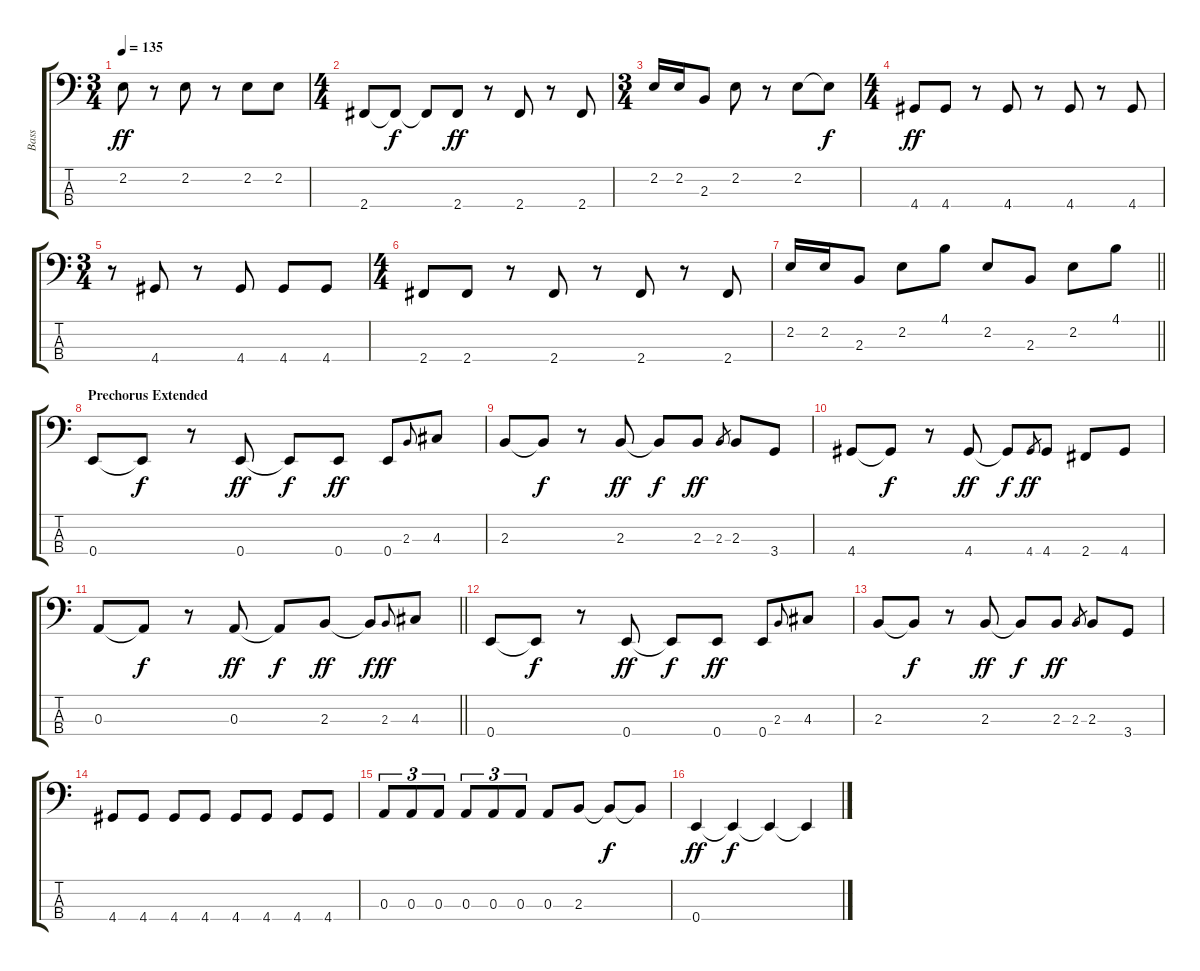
\track ("Bass" "Bass") {instrument electricbassfinger}
\staff {score tabs}
\tuning (G2 D2 A1 E1) {hide}
\ts (3 4)
\tempo 135
\clef f4
\ks c
2.2.8{dy ff} r.8 2.2.8 r.8 2.2.8 2.2.8 |
\ts (4 4)
2.4.8 2.4{t}.8{dy f} 2.4{t}.8 2.4.8{dy ff} r.8 2.4.8 r.8 2.4.8 |
\ts (3 4)
2.2.16 2.2.16 2.3.8 2.2.8 r.8 2.2.8 2.2{t}.8{dy f} |
\ts (4 4)
4.4.8{dy ff} 4.4.8 r.8 4.4.8 r.8 4.4.8 r.8 4.4.8 |
\ts (3 4)
r.8 4.4.8 r.8 4.4.8 4.4.8 4.4.8 |
\ts (4 4)
2.4.8 2.4.8 r.8 2.4.8 r.8 2.4.8 r.8 2.4.8 |
\barLineRight lightlight
2.2.16 2.2.16 2.3.8 2.2.8 4.1.8 2.2.8 2.3.8 2.2.8 4.1.8 |
\section ("" "Prechorus Extended")
0.4.8 0.4{t}.8{dy f} r.8 0.4.8{dy ff} 0.4{t}.8{dy f} 0.4.8{dy ff} 0.4.8 2.3.8{gr onbeat} 4.3.8 |
2.3.8 2.3{t}.8{dy f} r.8 2.3.8{dy ff} 2.3{t}.8{dy f} 2.3.8{dy ff} 2.3.8{gr} 2.3.8 3.4.8 |
4.4.8 4.4{t}.8{dy f} r.8 4.4.8{dy ff} 4.4{t}.8{dy f} 4.4.8{gr dy ff} 4.4.8 2.4.8 4.4.8 |
\barLineRight lightlight
0.3.8 0.3{t}.8{dy f} r.8 0.3.8{dy ff} 0.3{t}.8{dy f} 2.3.8{dy ff} 2.3{t}.8{dy f} 2.3.8{gr onbeat dy ff} 4.3.8 |
0.4.8 0.4{t}.8{dy f} r.8 0.4.8{dy ff} 0.4{t}.8{dy f} 0.4.8{dy ff} 0.4.8 2.3.8{gr onbeat} 4.3.8 |
2.3.8 2.3{t}.8{dy f} r.8 2.3.8{dy ff} 2.3{t}.8{dy f} 2.3.8{dy ff} 2.3.8{gr} 2.3.8 3.4.8 |
4.4.8 4.4.8 4.4.8 4.4.8 4.4.8 4.4.8 4.4.8 4.4.8 |
0.3.8{tu (3 2)} 0.3.8{tu (3 2)} 0.3.8{tu (3 2)} 0.3.8{tu (3 2)} 0.3.8{tu (3 2)} 0.3.8{tu (3 2)} 0.3.8 2.3.8 2.3{t}.8{dy f} 2.3{t}.8 |
0.4.4{dy ff} 0.4{t}.4{dy f} 0.4{t}.4 0.4{t}.4
